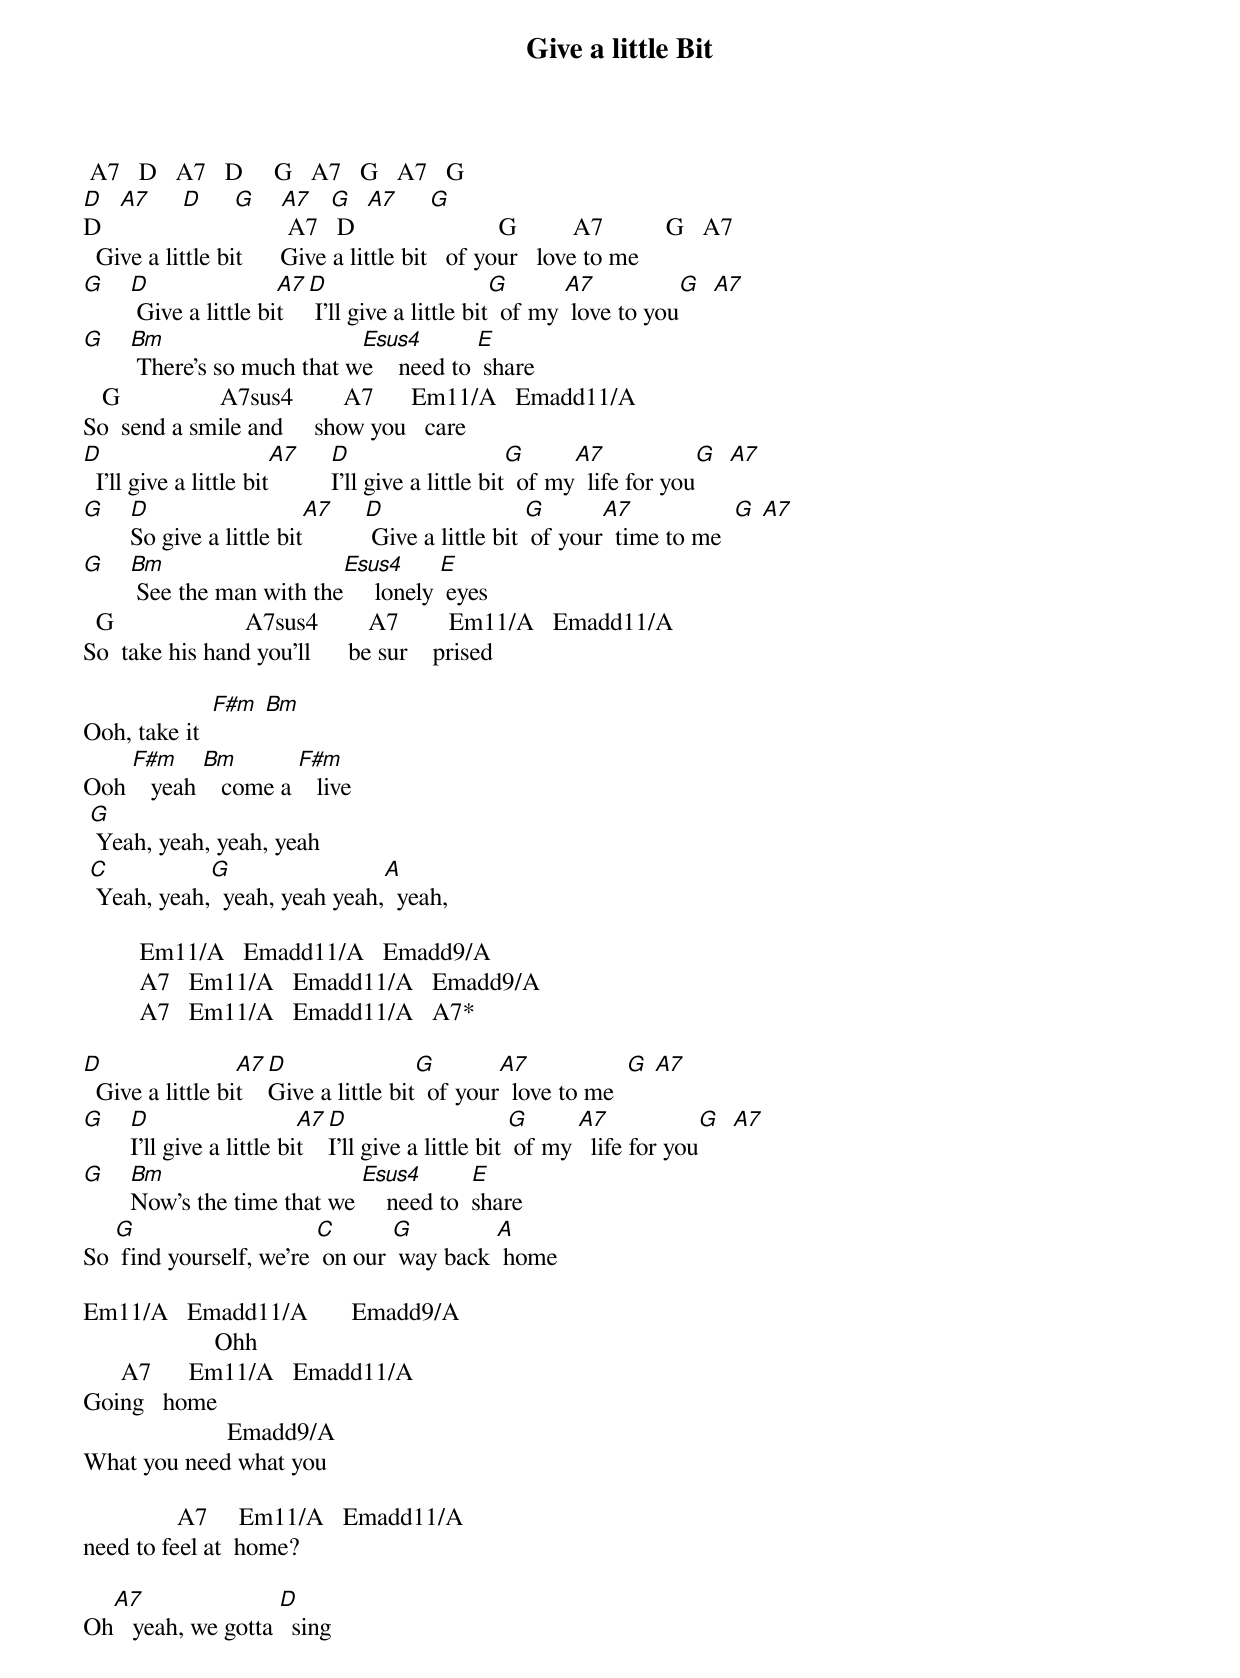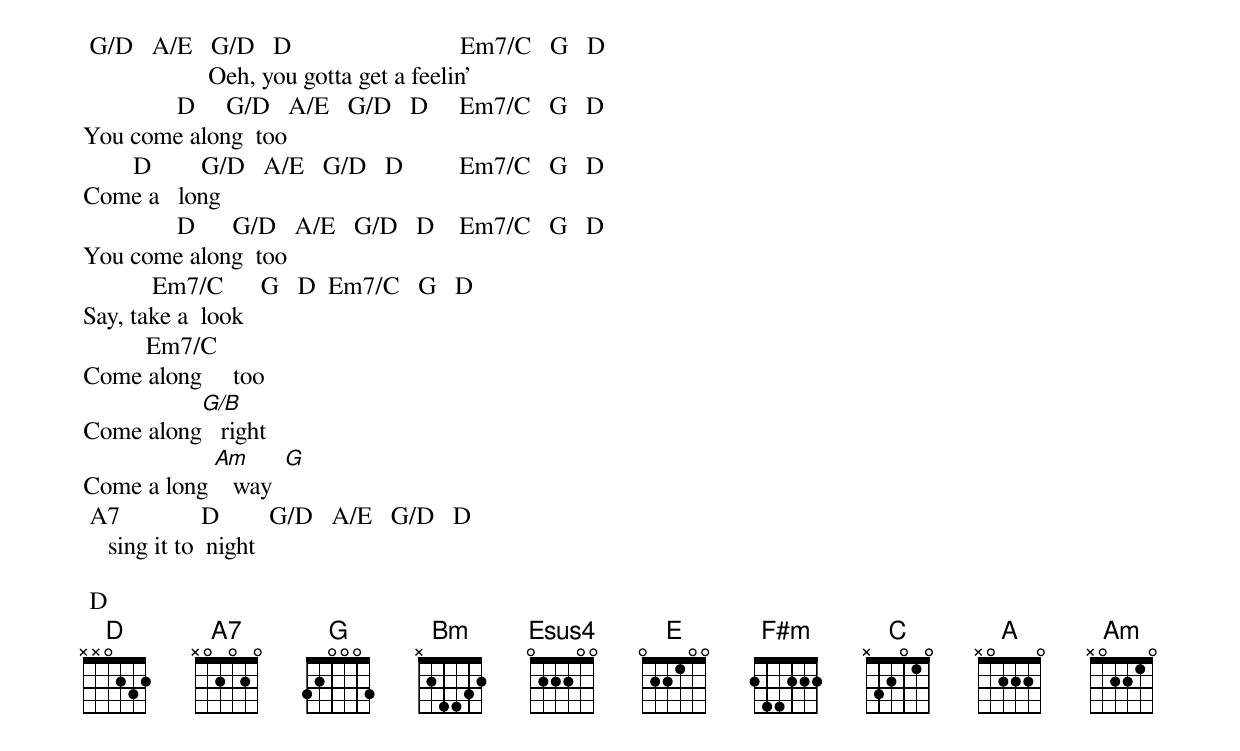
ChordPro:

{title: Give a little Bit}
 A7   D   A7   D     G   A7   G   A7   G
[D]D   [A7]     [D]     [G]    [A7] A7  [G] D  [A7]     [G]           G         A7          G   A7
  Give a little bit      Give a little bit   of your   love to me
[G]    [D] Give a little bi[A7]t    [D] I'll give a little bit[G]  of my [A7] love to you[G]  [A7]
[G]    [Bm] There's so much that w[Esus4]e    need to [E] share
   G                A7sus4        A7      Em11/A   Emadd11/A
So  send a smile and     show you   care
[D]  I'll give a little bit[A7]     [D]I'll give a little bit[G]  of my[A7]  life for you[G]  [A7]
[G]    [D]So give a little bit[A7]     [D] Give a little bit [G] of your[A7]  time to me  [G] [A7]
[G]    [Bm] See the man with the[Esus4]     lonely [E] eyes
  G                     A7sus4        A7        Em11/A   Emadd11/A
So  take his hand you'll      be sur    prised

Ooh, take it  [F#m] [Bm]
Ooh [F#m]   yeah [Bm]   come a [F#m]   live
 [G] Yeah, yeah, yeah, yeah
 [C] Yeah, yeah,[G]  yeah, yeah yeah,[A]  yeah,

         Em11/A   Emadd11/A   Emadd9/A
         A7   Em11/A   Emadd11/A   Emadd9/A
         A7   Em11/A   Emadd11/A   A7*

[D]  Give a little bi[A7]t    [D]Give a little bit[G]  of your[A7]  love to me  [G] [A7]
[G]    [D]I'll give a little bi[A7]t    [D]I'll give a little bit [G] of my [A7]  life for you[G]  [A7]
[G]    [Bm]Now's the time that we [Esus4]    need to  [E]share
So [G] find yourself, we're [C] on our [G] way back [A] home

Em11/A   Emadd11/A       Emadd9/A
                     Ohh
      A7      Em11/A   Emadd11/A
Going   home
                       Emadd9/A
What you need what you

               A7     Em11/A   Emadd11/A
need to feel at  home?

Oh[A7]   yeah, we gotta [D]  sing

 G/D   A/E   G/D   D                           Em7/C   G   D
                    Oeh, you gotta get a feelin'
               D     G/D   A/E   G/D   D     Em7/C   G   D
You come along  too
        D        G/D   A/E   G/D   D         Em7/C   G   D
Come a   long
               D      G/D   A/E   G/D   D    Em7/C   G   D
You come along  too
           Em7/C      G   D  Em7/C   G   D
Say, take a  look
          Em7/C
Come along     too
Come along[G/B]   right
Come a long [Am]   way  [G]
 A7             D        G/D   A/E   G/D   D
    sing it to  night

 D
